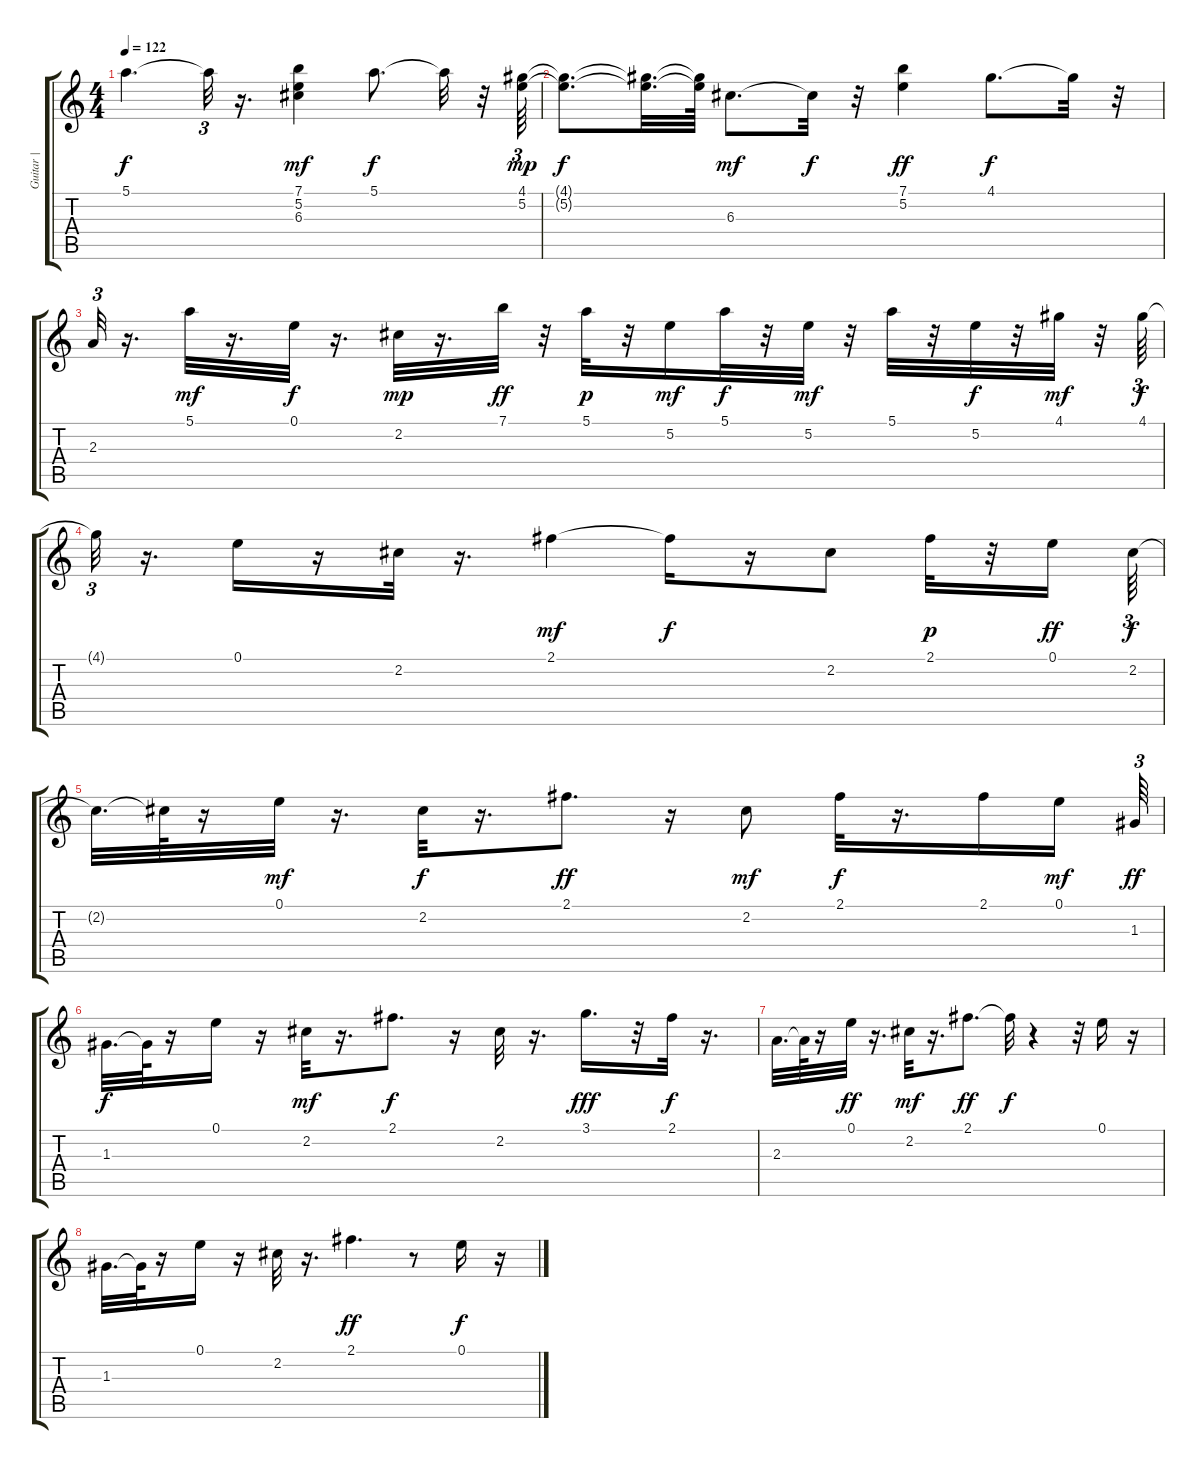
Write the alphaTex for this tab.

\track ("Guitar |" "Guitar |") {instrument acousticguitarnylon}
\staff {score tabs}
\tuning (E4 B3 G3 D3 A2 E2) {hide}
\ts (4 4)
\tempo 122
\clef g2
\ks c
5.1{t}.4{d dy f} 5.1{t}.32{tu (3 2)} r.16{d} (7.1 5.2 6.3).4{dy mf} 5.1.8{d dy f} 5.1{t}.32 r.32 (4.1 5.2).64{tu (3 2) dy mp} |
(4.1{t} 5.2{t}).8{d dy f} (4.1{t} 5.2{t}).32{d} (4.1{t} 5.2{t}).64 6.3.8{d dy mf} 6.3{t}.32{dy f} r.32 (7.1 5.2).4{dy ff} 4.1.8{d dy f} 4.1{t}.32 r.32 |
2.3.32{tu (3 2)} r.16{d} 5.1.32{dy mf} r.16{d} 0.1.32{dy f} r.16{d} 2.2.32{dy mp} r.16{d} 7.1.32{dy ff} r.32 5.1.32{dy p} r.32 5.2.16{dy mf} 5.1.32{dy f} r.32 5.2.32{dy mf} r.32 5.1.32 r.32 5.2.32{dy f} r.32 4.1.32{dy mf} r.32 4.1.64{tu (3 2) dy f} |
4.1{t}.32{tu (3 2)} r.16{d} 0.1.16 r.16 2.2.32 r.16{d} 2.1.4{dy mf} 2.1{t}.16{dy f} r.16 2.2.8 2.1.32{dy p} r.32 0.1.16{dy ff} 2.2.64{tu (3 2) dy f} |
2.2{t}.32{d} 2.2{t}.64 r.16 0.1.32{dy mf} r.16{d} 2.2.32{dy f} r.16{d} 2.1.8{d dy ff} r.16 2.2.8{dy mf} 2.1.32{dy f} r.16{d} 2.1.16 0.1.16{dy mf} 1.3.64{tu (3 2) dy ff} |
1.3.32{d dy f} 1.3{t}.64 r.16 0.1.16 r.16 2.2.32{dy mf} r.16{d} 2.1.8{d dy f} r.16 2.2.32 r.16{d} 3.1.16{d dy fff} r.32 2.1.32{dy f} r.16{d} |
2.3.32{d} 2.3{t}.64 r.16 0.1.32{dy ff} r.16{d} 2.2.32{dy mf} r.16{d} 2.1.8{d dy ff} 2.1{t}.32{dy f} r.4 r.32 0.1.16 r.16 |
1.3.32{d} 1.3{t}.64 r.16 0.1.16 r.16 2.2.32 r.16{d} 2.1.4{d dy ff} r.8 0.1.16{dy f} r.16
